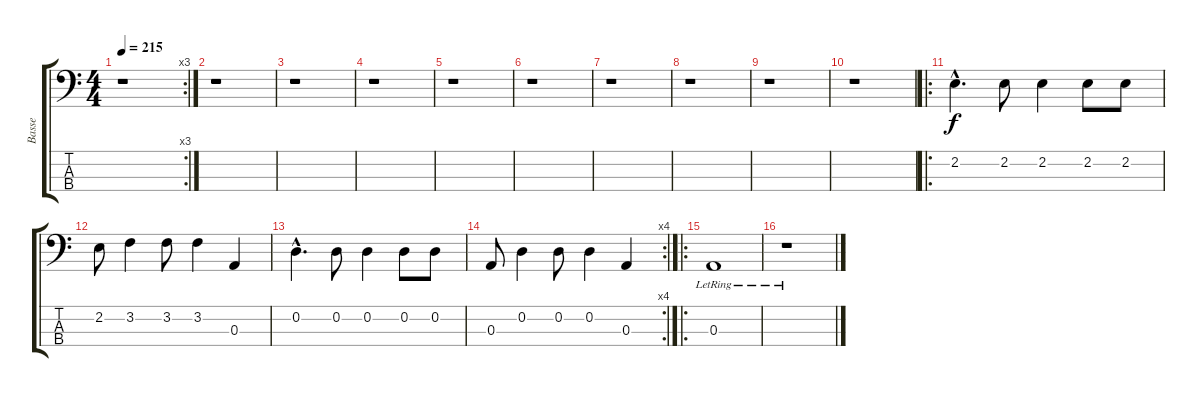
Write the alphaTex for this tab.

\track ("Basse" "Basse") {instrument electricbassfinger}
\staff {score tabs}
\tuning (G2 D2 A1 E1) {hide}
\rc 3
\ts (4 4)
\tempo 215
\clef f4
\ks c
r.1{dy f instrument electricbassfinger} |
r.1 |
r.1 |
r.1 |
r.1 |
r.1 |
r.1 |
r.1 |
r.1 |
r.1 |
\ro
2.2{hac}.4{d} 2.2.8 2.2.4 2.2.8 2.2.8 |
2.2.8 3.2.4 3.2.8 3.2.4 0.3.4 |
0.2{hac}.4{d} 0.2.8 0.2.4 0.2.8 0.2.8 |
\rc 4
0.3.8 0.2.4 0.2.8 0.2.4 0.3.4 |
\ro
0.3{lr}.1 |
r.1
